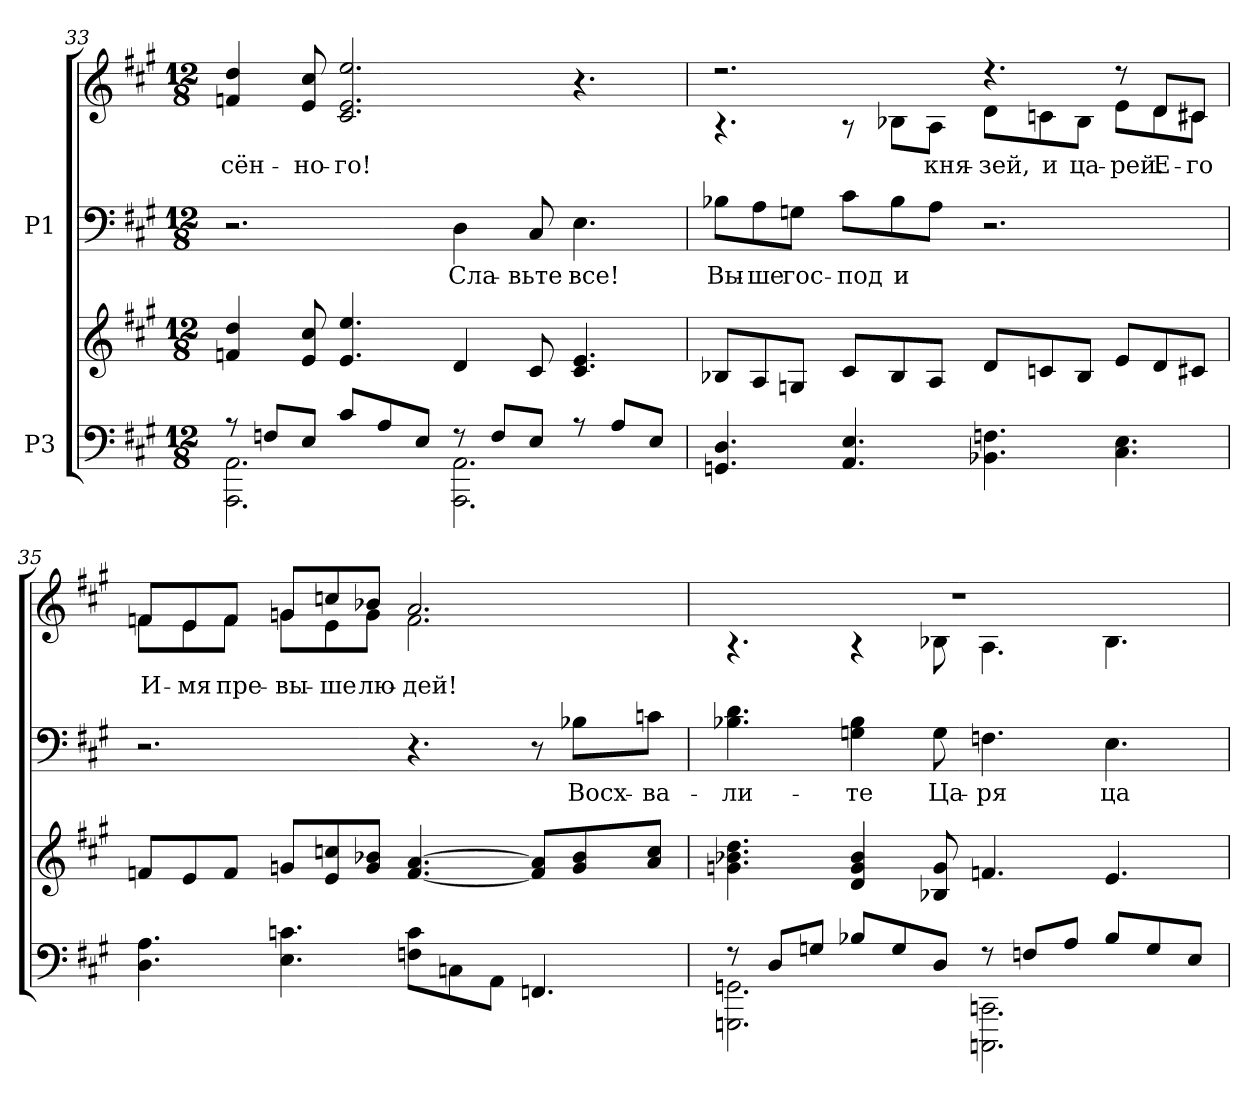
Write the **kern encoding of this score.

**kern	**kern	**kern	**text	**kern	**text
*part2	*part2	*part1	*part1	*part1	*part1
*staff4	*staff3	*staff2	*staff2	*staff1	*staff1
*I"P3	*	*I"P1	*	*	*
*clefF4	*clefG2	*clefF4	*	*clefG2	*
*k[f#c#g#]	*k[f#c#g#]	*k[f#c#g#]	*	*k[f#c#g#]	*
*A:	*A:	*A:	*	*A:	*
*M12/8	*M12/8	*M12/8	*	*M12/8	*
=33	=33	=33	=33	=33	=33
*^	*	*	*	*	*
!	!	!	!	!	!	!LO:LY:b:color=#000000
8r	2.AAAi\ 2.AAi	4fni/ 4ddi	2.r	.	4fni/ 4ddi	-сён-
8Fni/L	.	.	.	.	.	.
!	!	!	!	!	!	!LO:LY:b:color=#000000
8Ei/J	.	8ei/ 8cc#i	.	.	8ei/ 8cc#i	-но-
!	!	!	!	!	!	!LO:LY:b:color=#000000
8c#i/L	.	4.ei/ 4.eei	.	.	2.c#i/ 2.ei 2.eei	-го!
8Ai/	.	.	.	.	.	.
8Ei/J	.	.	.	.	.	.
!	!	!	!	!LO:LY:a:color=#000000	!	!
8r	2.AAAi\ 2.AAi	4di/	4Di\	Сла-	.	.
8Fi/L	.	.	.	.	.	.
!	!	!	!	!LO:LY:a:color=#000000	!	!
8Ei/J	.	8c#i/	8C#i/	-вьте	.	.
!	!	!	!	!LO:LY:a:color=#000000	!	!
8r	.	4.c#i/ 4.ei	4.Ei\	все!	4.r	.
8Ai/L	.	.	.	.	.	.
8Ei/J	.	.	.	.	.	.
*v	*v	*	*	*	*	*
!!LO:PB:g=z
=34	=34	=34	=34	=34	=34
!	!	!	!LO:LY:a:color=#000000	!	!
*	*	*	*	*^	*
4.GGni/ 4.Di	8B-Xi/L	8B-Xi\L	Вы-	2.r	4.r	.
!	!	!	!LO:LY:a:color=#000000	!	!	!
.	8Ai/	8Ai\	-ше	.	.	.
!	!	!	!LO:LY:a:color=#000000	!	!	!
.	8Gni/J	8Gni\J	гос-	.	.	.
!	!	!	!LO:LY:a:color=#000000	!	!	!
4.AAi/ 4.Ei	8c#i/L	8c#i\L	-под	.	8r	.
!	!	!	!LO:LY:a:color=#000000	!	!	!
.	8B-i/	8B-i\	и	.	8B-Xi\L	.
!	!	!	!	!	!	!LO:LY:b:color=#000000
.	8Ai/J	8Ai\J	.	.	8Ai\J	кня-
!	!	!	!	!	!	!LO:LY:b:color=#000000
4.BB-Xi\ 4.Fni	8di/L	2.r	.	4.r	8di\L	-зей,
!	!	!	!	!	!	!LO:LY:b:color=#000000
.	8cni/	.	.	.	8cni\	и
!	!	!	!	!	!	!LO:LY:b:color=#000000
.	8B-i/J	.	.	.	8B-i\J	ца-
!	!	!	!	!	!	!LO:LY:b:color=#000000
4.C#i\ 4.Ei	8ei/L	.	.	8r	8ei\L	-рей.
!	!	!	!	!	!	!LO:LY:b:color=#000000
.	8di/	.	.	8di/L	8di\	Е-
!	!	!	!	!	!	!LO:LY:b:color=#000000
.	8c#Xi/J	.	.	8c#Xi/J	8c#i\J	-го
=35	=35	=35	=35	=35	=35	=35
!	!	!	!	!	!	!LO:LY:b:color=#000000
4.Di\ 4.Ai	8fni/L	2.r	.	8fni/L	8fi\L	И-
!	!	!	!	!	!	!LO:LY:b:color=#000000
.	8ei/	.	.	8ei/	8ei\	-мя
!	!	!	!	!	!	!LO:LY:b:color=#000000
.	8fi/J	.	.	8fi/J	8fi\J	пре-
!	!	!	!	!	!	!LO:LY:b:color=#000000
4.Ei\ 4.cni	8gni/L	.	.	8gni/L	8gi\L	-вы-
!	!	!	!	!	!	!LO:LY:b:color=#000000
.	8ei/ 8ccni	.	.	8ccni/	8ei\	-ше
!	!	!	!	!	!	!LO:LY:b:color=#000000
.	8gi/ 8b-XiJ	.	.	8b-Xi/J	8gi\J	лю-
!	!	!	!	!	!	!LO:LY:b:color=#000000
8Fni\ 8ciL	[<4.fi/ [>4.ai	4.r	.	2.ai/	2.fi\	-дей!
8Cni\	.	.	.	.	.	.
8AAi\J	.	.	.	.	.	.
4.FFni/	8fi/] 8ai]L	8r	.	.	.	.
!	!	!	!LO:LY:a:color=#000000	!	!	!
.	8gi/ 8b-i	8B-Xi\L	Восх-	.	.	.
!	!	!	!LO:LY:a:color=#000000	!	!	!
.	8ai/ 8cciJ	8cni\J	-ва-	.	.	.
!!LO:LB:g=z	!!
=36	=36	=36	=36	=36	=36	=36
*^	*	*	*	*	*	*
!	!	!	!	!LO:LY:a:color=#000000	!LO:N:vis=1	!	!
8r	2.GGGni\ 2.GGni	4.gni\ 4.b-Xi 4.ddi	4.B-Xi\ 4.di	-ли-	1.r	4.r	.
8Di/L	.	.	.	.	.	.	.
8Gni/J	.	.	.	.	.	.	.
!	!	!	!	!LO:LY:a:color=#000000	!	!	!
8B-Xi/L	.	4di/ 4gi 4b-i	4Gni\ 4B-i	-те	.	4r	.
8Gi/	.	.	.	.	.	.	.
!	!	!	!	!LO:LY:a:color=#000000	!	!	!
8Di/J	.	8B-Xi/ 8gi	8Gi\	Ца-	.	8B-Xi\	.
!	!	!	!	!LO:LY:a:color=#000000	!	!	!
8r	2.CCCni\ 2.CCni	4.fni/	4.Fni\	-ря	.	4.Ai\	.
8Fni/L	.	.	.	.	.	.	.
8Ai/J	.	.	.	.	.	.	.
!	!	!	!	!LO:LY:a:color=#000000	!	!	!
8B-i/L	.	4.ei/	4.Ei\	ца-	.	4.B-i\	.
8Gi/	.	.	.	.	.	.	.
8Ei/J	.	.	.	.	.	.	.
*v	*v	*	*	*	*v	*v	*
=	=	=	=	=	=
*-	*-	*-	*-	*-	*-
